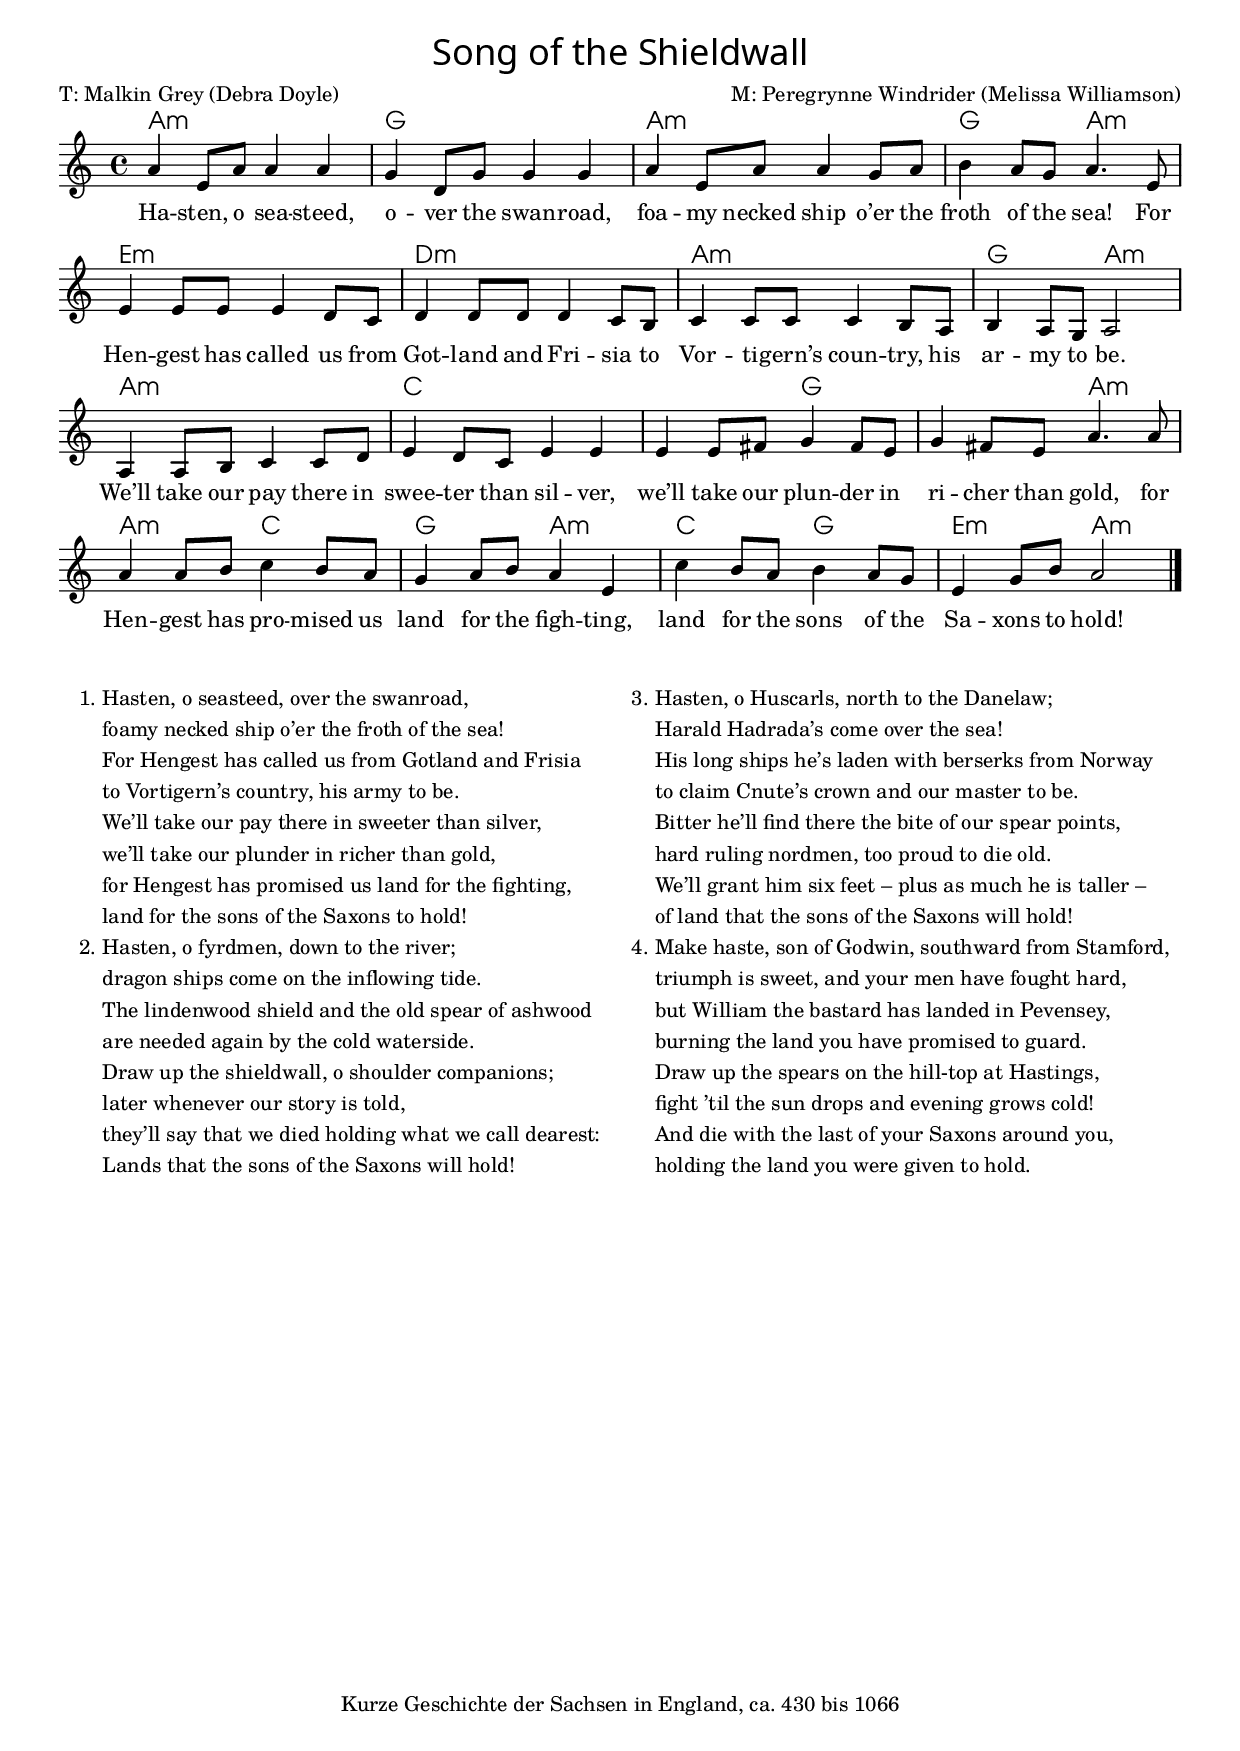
\version "2.12.0"
#(ly:set-option (quote no-point-and-click))
%#(set-global-staff-size 18)

\header{
	title = \markup{\override #'(font-name . "DelitschAntiqua") "Song of the Shieldwall"}
	poet = "T: Malkin Grey (Debra Doyle)"
	composer = "M: Peregrynne Windrider (Melissa Williamson)"
%	instrument = "2 voc + git"
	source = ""
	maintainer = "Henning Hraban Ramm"
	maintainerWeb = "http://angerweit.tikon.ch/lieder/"
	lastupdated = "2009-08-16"
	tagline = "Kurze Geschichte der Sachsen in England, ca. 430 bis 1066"
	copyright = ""
}

\paper {
	#(define fonts (make-pango-font-tree "TeX Gyre Schola" "TeX Gyre Adventor" "Courier New" (/ 18 20)))
}

global = {
	\clef treble
	\key a \minor
	\time 4/4
}

akkorde = \chordmode {
	a2:m a:m | g g |
	a:m a:m | g a:m |
	
	e:m e:m | d:m d:m |
	a:m a:m | g a:m |
	
	a:m a:m | c c |
	c g | g a:m |
	a:m c | g a:m |
	c g | e:m a:m
}

dynamics = \relative c {
	r4\mp
}

schlagzeug = \drums {
	<<
		{
			\repeat unfold 32 { bd8. sn16 sn8 sn }
			< bd sn >2
		}{
			\repeat unfold 4 { s1 s s s2. cymca4 }
		}
	>>
}

oberstimme = \relative c'' {
	a4 e8 a a4 a |
	g d8 g g4 g |
	a e8 a a4 g8 a |
	b4 a8 g a4. e8 |
	
	e4 e8 e e4 d8 c |
	d4 d8 d d4 c8 b |
	c4 c8 c c4 b8 a |
	b4 a8 g a2 |
	
	a4 a8 b c4 c8 d |
	e4 d8 c e4 e |
	e e8 fis g4 fis8 e |
	g4 fis8 e a4. a8 |
	
	a4 a8 b c4 b8 a |
	g4 a8 b a4 e |
	c'4 b8 a b4 a8 g |
	e4 g8 b a2
	\bar "|."
}

text = \lyricmode {
	Ha -- sten, o sea -- steed, o -- ver the swan -- road,
	foa -- my necked ship o’er the froth of the sea!
	For Hen -- gest has called us from Got -- land and Fri -- sia
	to Vor -- ti -- gern’s coun -- try, his ar -- my to be.
	We’ll take our pay there in swee -- ter than sil -- ver,
	we’ll take our plun -- der in ri -- cher than gold,
	for Hen -- gest has pro -- mised us land for the figh -- ting,
	land for the sons of the Sa -- xons to hold!
}

% Papier-Ausgabe
\score {
	<<
		\override Score . BarNumber 
			#'break-visibility = #all-invisible
		\context ChordNames {
			\germanChords
			\set chordChanges = ##t
			\akkorde
		}
		\context Staff = Oben <<
			\global
			\context Voice = "eins" \oberstimme
		>>
		\lyricsto "eins" \new Lyrics { \text }
	>>
	\layout { 
		indent = 0\cm
		ragged-bottom = ##t
		ragged-last-bottom = ##t
	}
}
\markup{}
\markup {
   \fill-line {
	 \hspace #0.1 % Abstand vom linken Rand
	  \column {
	   \line { "1."
		 \column {
			"Hasten, o seasteed, over the swanroad,"
			"foamy necked ship o’er the froth of the sea!"
			"For Hengest has called us from Gotland and Frisia"
			"to Vortigern’s country, his army to be."
			"We’ll take our pay there in sweeter than silver,"
			"we’ll take our plunder in richer than gold,"
			"for Hengest has promised us land for the fighting,"
			"land for the sons of the Saxons to hold!"
		 }
	   }
	   \hspace #0.2 % Abstand zwischen Strophen
	   \line { "2."
		 \column {
			"Hasten, o fyrdmen, down to the river;"
			"dragon ships come on the inflowing tide."
			"The lindenwood shield and the old spear of ashwood"
			"are needed again by the cold waterside."
			"Draw up the shieldwall, o shoulder companions;"
			"later whenever our story is told,"
			"they’ll say that we died holding what we call dearest:"
			"Lands that the sons of the Saxons will hold!"
		 }
	   }
	 }
	 \hspace #0.1  % Abstand zwischen Spalten
	  \column {
	   \line { "3."
		 \column {
			"Hasten, o Huscarls, north to the Danelaw;"
			"Harald Hadrada’s come over the sea!"
			"His long ships he’s laden with berserks from Norway"
			"to claim Cnute’s crown and our master to be."
			"Bitter he’ll find there the bite of our spear points,"
			"hard ruling nordmen, too proud to die old."
			"We’ll grant him six feet – plus as much he is taller –"
			"of land that the sons of the Saxons will hold!"
		 }
	   }
	   \hspace #0.2 % Abstand zwischen Strophen
	   \line { "4."
		 \column {
			"Make haste, son of Godwin, southward from Stamford,"
			"triumph is sweet, and your men have fought hard,"
			"but William the bastard has landed in Pevensey,"
			"burning the land you have promised to guard."
			"Draw up the spears on the hill-top at Hastings,"
			"fight ’til the sun drops and evening grows cold!"
			"And die with the last of your Saxons around you,"
			"holding the land you were given to hold."
		 }
	   }
	 }
  \hspace #0.1 % Abstand zum rechten Rand
  }
}

% MIDI
\score {
	\unfoldRepeats {
		<<
			\context Staff = chords <<
				\set Staff.midiInstrument = "fx 4 (atmosphere)"
				\context Voice = vchords {
					<< \dynamics \akkorde >>
				}
			>>
			\context Staff = ober <<
				%\set Staff.midiInstrument = "violin"
				\context Voice = vober \oberstimme
			>>
			\context Staff = oberII <<
				\set Staff.midiInstrument = "trumpet"
				\context Voice = voberII \oberstimme
			>>
			\schlagzeug
		>>
	}
	\midi{
		\context { \Score
		tempoWholesPerMinute = #(ly:make-moment 120 4)
		}
	}
}
